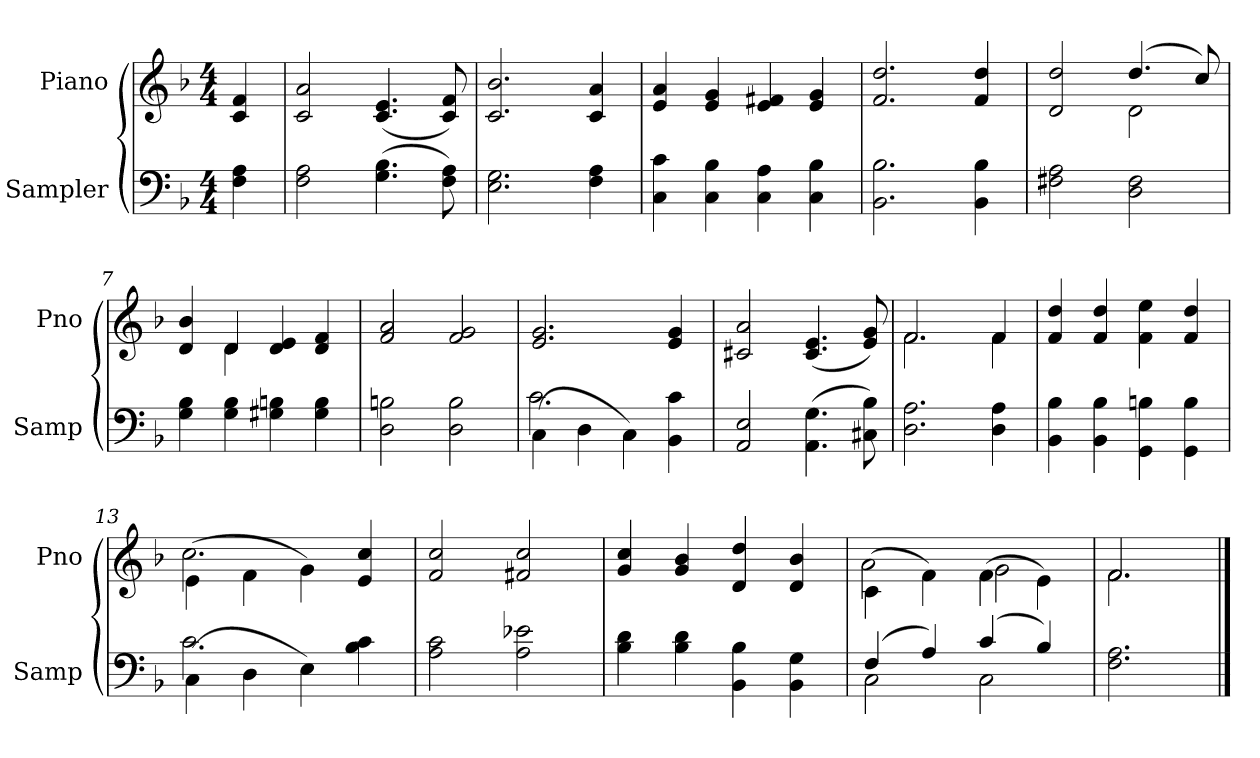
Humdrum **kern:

**kern	**kern
*part2	*part1
*staff2	*staff1
*I"Sampler	*I"Piano
*I'Samp	*I'Pno
*clefF4	*clefG2
*k[b-]	*k[b-]
*F:	*F:
*M4/4	*M4/4
=1	=1
4F 4A	4c 4f
=2	=2
2F 2A	2c 2a
(4.G 4.B-	(4.c 4.e
8F 8A)	8c 8f)
=3	=3
2.E 2.G	2.c 2.b-
4F 4A	4c 4a
=4	=4
4C 4c	4e 4a
4C 4B-	4e 4g
4C 4A	4e 4f#X
4C 4B-	4e 4g
=5	=5
2.BB- 2.B-	2.f 2.dd
4BB- 4B-	4f 4dd
=6	=6
*	*^
2F#X 2A	2d 2dd	2ryy
2D 2F#	(4.dd/	2d
.	8cc/)	.
=7	=7	=7
4G 4B-	4d 4b-	4ryy
4G 4B-	4d/	4d
4G#X 4Bn	4d 4e	2ryy
4G# 4B	4d 4f	.
*	*v	*v
=8	=8
2D 2Bn	2f 2a
2D 2B	2f 2g
=9	=9
*^	*
(4C\	2.c	2.e 2.g
4D\	.	.
4C\)	.	.
4BB- 4c	4ryy	4e 4g
*v	*v	*
=10	=10
2AA 2E	2c#X 2a
(4.AA 4.G	(4.c# 4.e
8C#X 8B-)	8e 8g)
=11	=11
*	*^
2.D 2.A	2.f/	2.f
4D 4A	4f/	4f
*	*v	*v
=12	=12
4BB- 4B-	4f 4dd
4BB- 4B-	4f 4dd
4GG 4Bn	4f 4ee
4GG 4B	4f 4dd
=13	=13
*^	*^
(4C\	2.c	(4e\	2.cc
4D\	.	4f\	.
4E\)	.	4g\)	.
4B- 4c	4ryy	4e 4cc	4ryy
*v	*v	*	*
*	*v	*v
=14	=14
2A 2c	2f 2cc
2A 2e-X	2f#X 2cc
=15	=15
4B- 4d	4g 4cc
4B- 4d	4g 4b-
4BB- 4B-	4d 4dd
4BB- 4G	4d 4b-
=16	=16
*^	*^
(4F/	2C	(4c\	2a
4A/)	.	4f\)	.
(4c/	2C	(4f\	2g
4B-/)	.	4e\)	.
*v	*v	*	*
=17	=17	=17
2.F 2.A	2.f/	2.f
*	*v	*v
==	==
*-	*-
